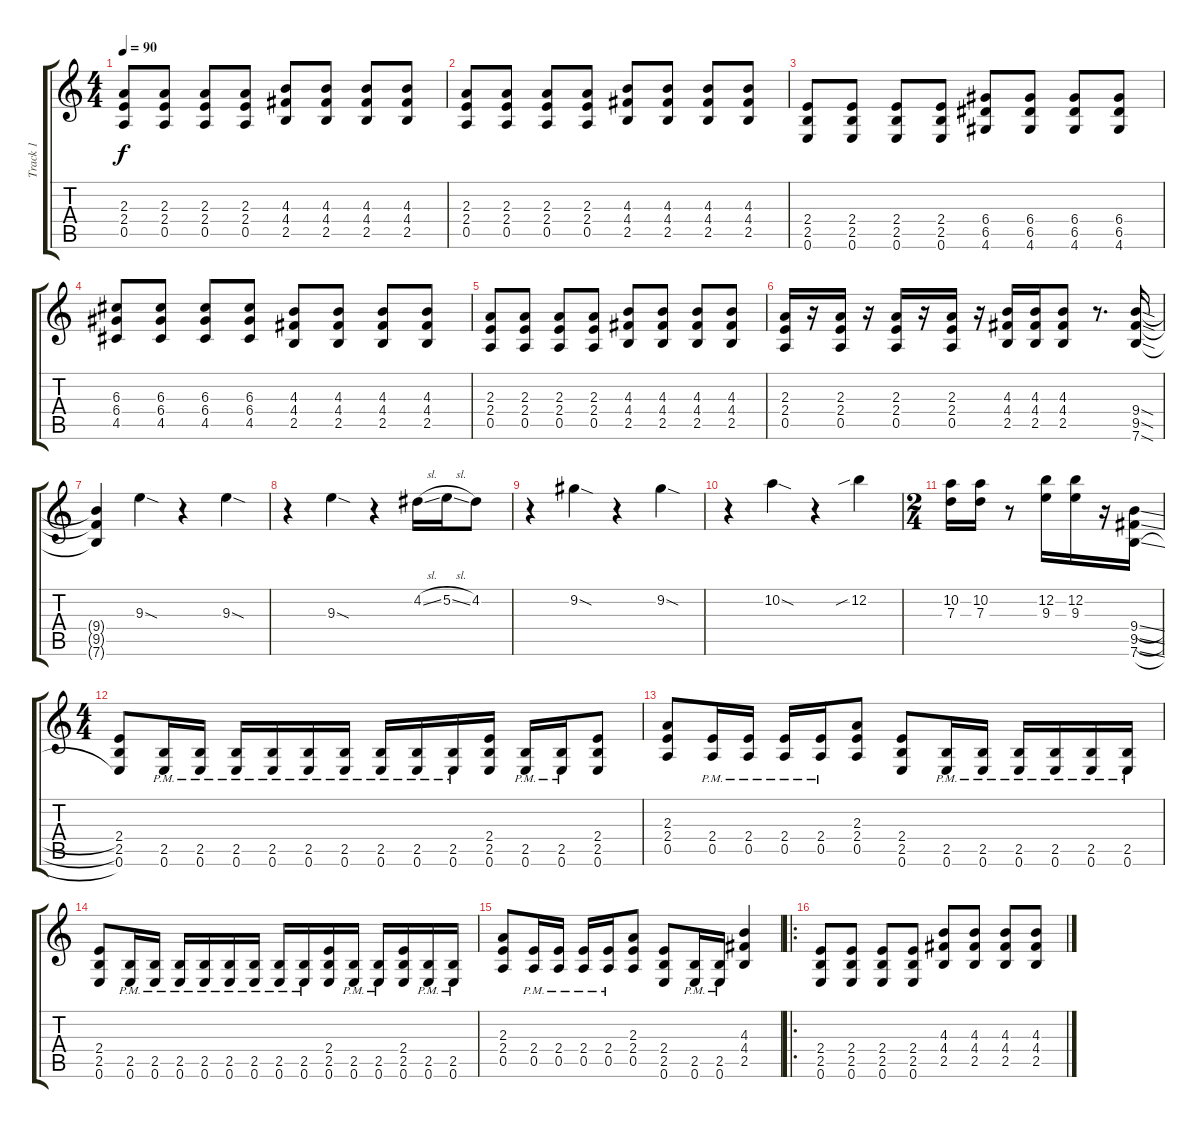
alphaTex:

\track ("Track 1" "Track 1") {instrument overdrivenguitar}
\staff {score tabs}
\tuning (E4 B3 G3 D3 A2 E2) {hide}
\ts (4 4)
\tempo 90
\clef g2
\ks c
(2.3 2.4 0.5).8{dy f} (2.3 2.4 0.5).8 (2.3 2.4 0.5).8 (2.3 2.4 0.5).8 (4.3 4.4 2.5).8 (4.3 4.4 2.5).8 (4.3 4.4 2.5).8 (4.3 4.4 2.5).8 |
(2.3 2.4 0.5).8 (2.3 2.4 0.5).8 (2.3 2.4 0.5).8 (2.3 2.4 0.5).8 (4.3 4.4 2.5).8 (4.3 4.4 2.5).8 (4.3 4.4 2.5).8 (4.3 4.4 2.5).8 |
(2.4 2.5 0.6).8 (2.4 2.5 0.6).8 (2.4 2.5 0.6).8 (2.4 2.5 0.6).8 (6.4 6.5 4.6).8 (6.4 6.5 4.6).8 (6.4 6.5 4.6).8 (6.4 6.5 4.6).8 |
(6.3 6.4 4.5).8 (6.3 6.4 4.5).8 (6.3 6.4 4.5).8 (6.3 6.4 4.5).8 (4.3 4.4 2.5).8 (4.3 4.4 2.5).8 (4.3 4.4 2.5).8 (4.3 4.4 2.5).8 |
(2.3 2.4 0.5).8 (2.3 2.4 0.5).8 (2.3 2.4 0.5).8 (2.3 2.4 0.5).8 (4.3 4.4 2.5).8 (4.3 4.4 2.5).8 (4.3 4.4 2.5).8 (4.3 4.4 2.5).8 |
(2.3 2.4 0.5).16 r.16 (2.3 2.4 0.5).16 r.16 (2.3 2.4 0.5).16 r.16 (2.3 2.4 0.5).16 r.16 (4.3 4.4 2.5).16 (4.3 4.4 2.5).16 (4.3 4.4 2.5).8 r.8{d} (9.4{sod} 9.5{sod} 7.6{sod}).16 |
(9.4{t} 9.5{t} 7.6{t}).4 9.3{sod}.4 r.4 9.3{sod}.4 |
r.4 9.3{sod}.4 r.4 4.2{sl}.16 5.2{sl}.16 4.2.8 |
r.4 9.2{sod}.4 r.4 9.2{sod}.4 |
r.4 10.2{sod}.4 r.4 12.2{sib}.4 |
\ts (2 4)
(10.2 7.3).16 (10.2 7.3).16 r.8 (12.2 9.3).16 (12.2 9.3).16 r.16 (9.4{sl} 9.5{sl} 7.6{sl}).16 |
\ts (4 4)
(2.4 2.5 0.6).8 (2.5 0.6{pm}).16 (2.5 0.6{pm}).16 (2.5 0.6{pm}).16 (2.5 0.6{pm}).16 (2.5 0.6{pm}).16 (2.5 0.6{pm}).16 (2.5 0.6{pm}).16 (2.5 0.6{pm}).16 (2.5 0.6{pm}).16 (2.4 2.5 0.6).16 (2.5 0.6{pm}).16 (2.5 0.6{pm}).16 (2.4 2.5 0.6).8 |
(2.3 2.4 0.5).8 (2.4 0.5{pm}).16 (2.4 0.5{pm}).16 (2.4 0.5{pm}).16 (2.4 0.5{pm}).16 (2.3 2.4 0.5).8 (2.4 2.5 0.6).8 (2.5 0.6{pm}).16 (2.5 0.6{pm}).16 (2.5 0.6{pm}).16 (2.5 0.6{pm}).16 (2.5 0.6{pm}).16 (2.5 0.6{pm}).16 |
(2.4 2.5 0.6).8 (2.5 0.6{pm}).16 (2.5 0.6{pm}).16 (2.5 0.6{pm}).16 (2.5 0.6{pm}).16 (2.5 0.6{pm}).16 (2.5 0.6{pm}).16 (2.5 0.6{pm}).16 (2.5 0.6{pm}).16 (2.4 2.5 0.6).16 (2.5 0.6{pm}).16 (2.5 0.6{pm}).16 (2.4 2.5 0.6).16 (2.5 0.6{pm}).16 (2.5 0.6{pm}).16 |
(2.3 2.4 0.5).8 (2.4 0.5{pm}).16 (2.4 0.5{pm}).16 (2.4 0.5{pm}).16 (2.4 0.5{pm}).16 (2.3 2.4 0.5).8 (2.4 2.5 0.6).8 (2.5 0.6{pm}).16 (2.5 0.6{pm}).16 (4.3 4.4 2.5).4 |
\ro
(2.4 2.5 0.6).8 (2.4 2.5 0.6).8 (2.4 2.5 0.6).8 (2.4 2.5 0.6).8 (4.3 4.4 2.5).8 (4.3 4.4 2.5).8 (4.3 4.4 2.5).8 (4.3 4.4 2.5).8
